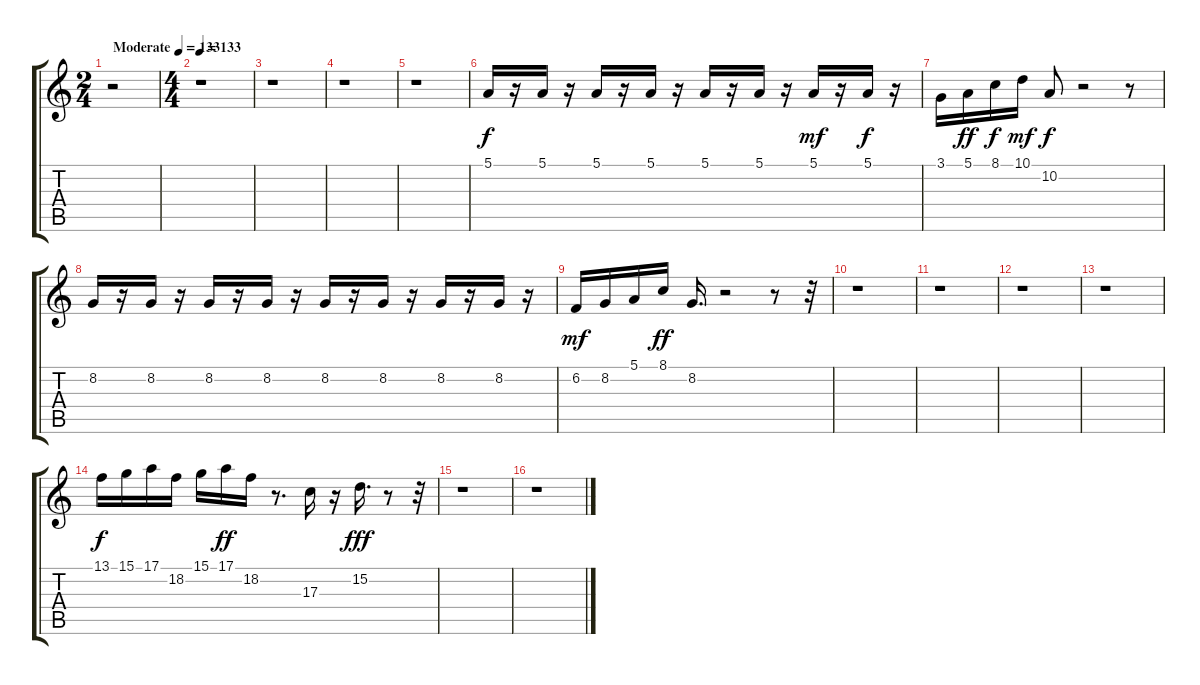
\track "" {instrument recorder}
\staff {score tabs}
\tuning (E4 B3 G3 D3 A2 E2) {hide}
\ts (2 4)
\tempo (133 "Moderate")
\clef g2
\ks c
r.2{dy f instrument recorder} |
\ts (4 4)
\tempo 133
r.1 |
r.1 |
r.1 |
r.1 |
5.1.16 r.16 5.1.16 r.16 5.1.16 r.16 5.1.16 r.16 5.1.16 r.16 5.1.16 r.16 5.1.16{dy mf} r.16 5.1.16{dy f} r.16 |
3.1.16 5.1.16{dy ff} 8.1.16{dy f} 10.1.16{dy mf} 10.2.8{dy f} r.2 r.8 |
8.2.16 r.16 8.2.16 r.16 8.2.16 r.16 8.2.16 r.16 8.2.16 r.16 8.2.16 r.16 8.2.16 r.16 8.2.16 r.16 |
6.2.16{dy mf} 8.2.16 5.1.16 8.1.16{dy ff} 8.2.16{d} r.2 r.8 r.32 |
r.1 |
r.1 |
r.1 |
r.1 |
13.1.16{dy f} 15.1.16 17.1.16 18.2.16 15.1.16 17.1.16{dy ff} 18.2.16 r.8{d} 17.3.16 r.16 15.2.16{d dy fff} r.8 r.32 |
r.1 |
r.1
